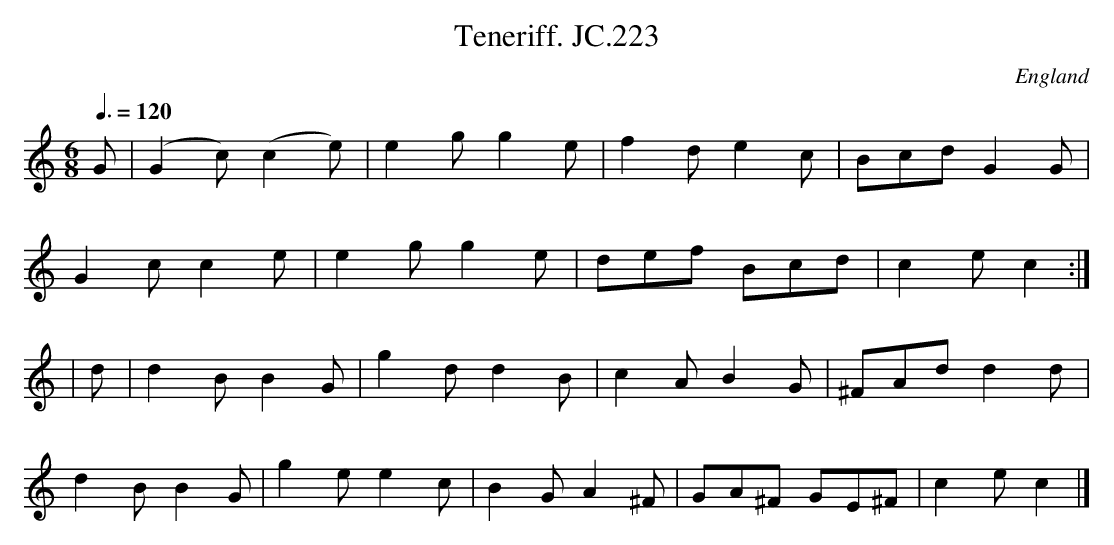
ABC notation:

X:1
T:Teneriff. JC.223
O:England
M:6/8
L:1/8
Q:3/8=120
K:C major
G|(G2c)(c2e)|e2gg2e|f2de2c|BcdG2G|!
G2cc2e|e2gg2e|def Bcd|c2ec2:|!
|d|d2BB2G|g2dd2B|c2AB2G|^FAdd2d|!
d2BB2G|g2ee2c|B2GA2^F|GA^F GE^F|c2ec2|]
